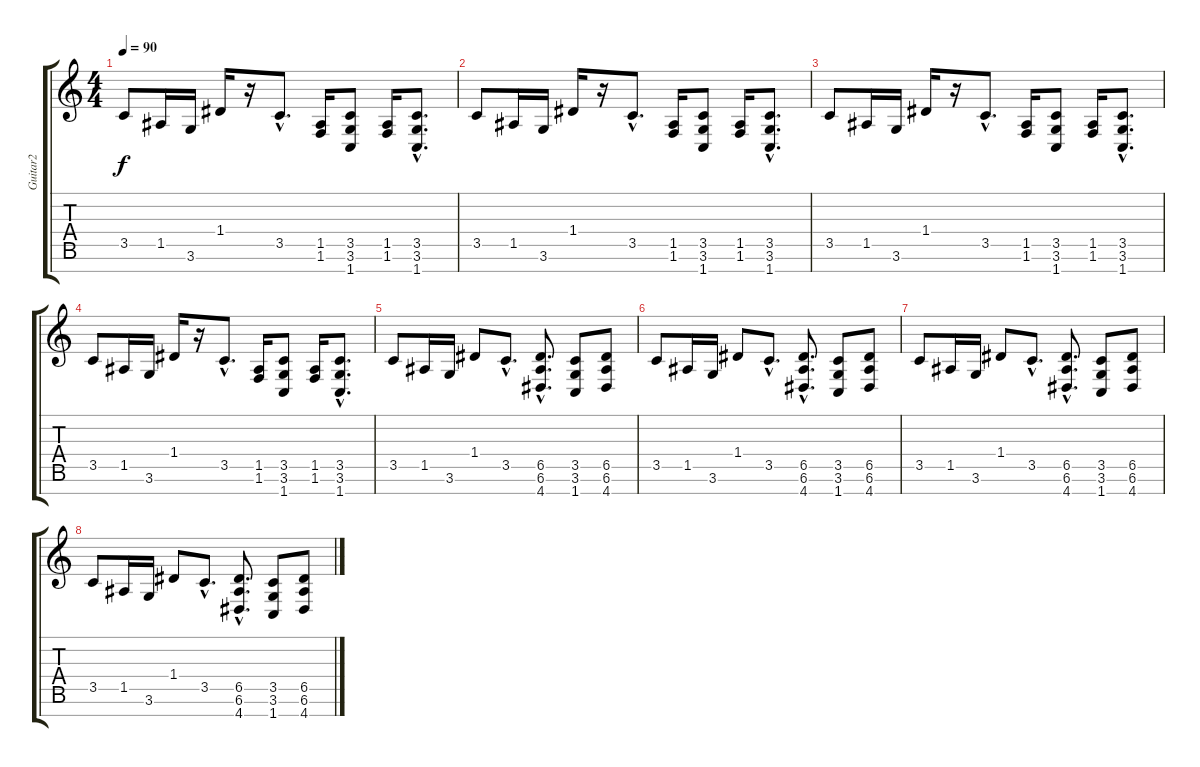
\track ("Guitar2" "Guitar2") {instrument distortionguitar}
\staff {score tabs}
\tuning (E4 B3 G3 D3 A2 E2 B1) {hide}
\ts (4 4)
\tempo 90
\clef g2
\ks c
3.5.8{dy f} 1.5.16 3.6.16 1.4.16 r.16 3.5{hac}.8{d} (1.5 1.6).16 (3.5 3.6 1.7).8 (1.5 1.6).16 (3.5{hac} 3.6{hac} 1.7{hac}).8{d} |
3.5.8 1.5.16 3.6.16 1.4.16 r.16 3.5{hac}.8{d} (1.5 1.6).16 (3.5 3.6 1.7).8 (1.5 1.6).16 (3.5{hac} 3.6{hac} 1.7{hac}).8{d} |
3.5.8 1.5.16 3.6.16 1.4.16 r.16 3.5{hac}.8{d} (1.5 1.6).16 (3.5 3.6 1.7).8 (1.5 1.6).16 (3.5{hac} 3.6{hac} 1.7{hac}).8{d} |
3.5.8 1.5.16 3.6.16 1.4.16 r.16 3.5{hac}.8{d} (1.5 1.6).16 (3.5 3.6 1.7).8 (1.5 1.6).16 (3.5{hac} 3.6{hac} 1.7{hac}).8{d} |
3.5.8 1.5.16 3.6.16 1.4.8 3.5{hac}.8{d} (6.5{hac} 6.6{hac} 4.7{hac}).8{d} (3.5 3.6 1.7).8 (6.5 6.6 4.7).8 |
3.5.8 1.5.16 3.6.16 1.4.8 3.5{hac}.8{d} (6.5{hac} 6.6{hac} 4.7{hac}).8{d} (3.5 3.6 1.7).8 (6.5 6.6 4.7).8 |
3.5.8 1.5.16 3.6.16 1.4.8 3.5{hac}.8{d} (6.5{hac} 6.6{hac} 4.7{hac}).8{d} (3.5 3.6 1.7).8 (6.5 6.6 4.7).8 |
3.5.8 1.5.16 3.6.16 1.4.8 3.5{hac}.8{d} (6.5{hac} 6.6{hac} 4.7{hac}).8{d} (3.5 3.6 1.7).8 (6.5 6.6 4.7).8
